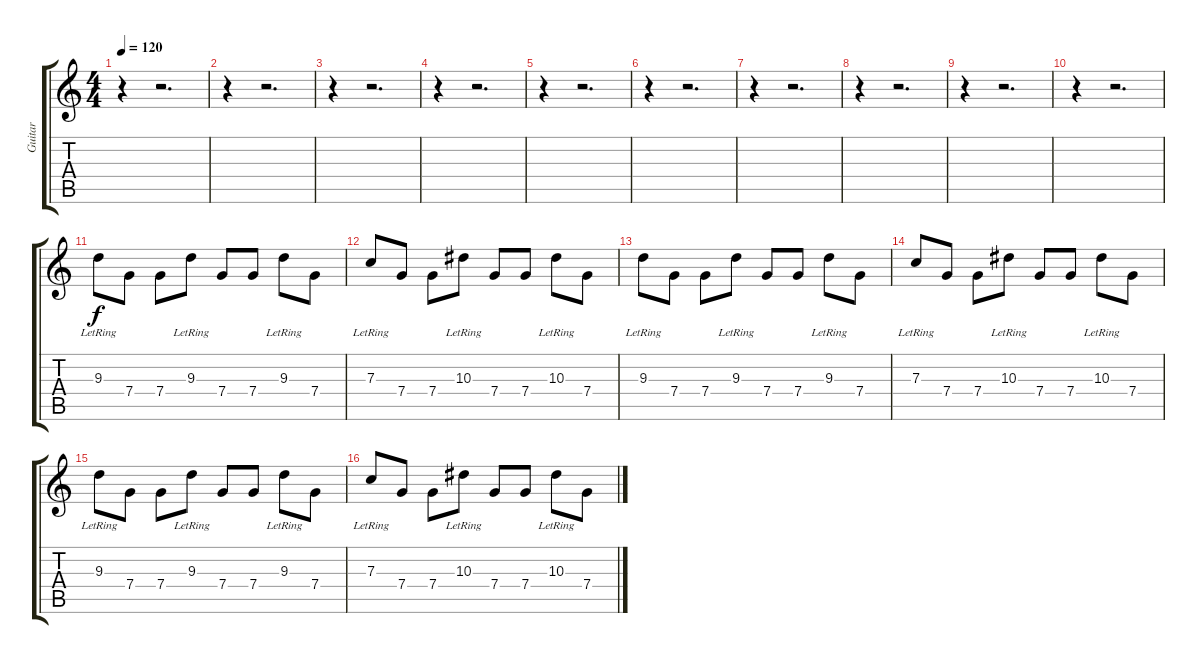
\track ("Guitar " "Guitar ") {instrument distortionguitar}
\staff {score tabs}
\tuning (D4 A3 F3 C3 G2 D2) {hide}
\ts (4 4)
\tempo 120
\clef g2
\ks c
r.4{dy f} r.2{d} |
r.4 r.2{d} |
r.4 r.2{d} |
r.4 r.2{d} |
r.4 r.2{d} |
r.4 r.2{d} |
r.4 r.2{d} |
r.4 r.2{d} |
r.4 r.2{d} |
r.4 r.2{d} |
9.3{lr}.8 7.4.8 7.4.8 9.3{lr}.8 7.4.8 7.4.8 9.3{lr}.8 7.4.8 |
7.3{lr}.8 7.4.8 7.4.8 10.3{lr}.8 7.4.8 7.4.8 10.3{lr}.8 7.4.8 |
9.3{lr}.8 7.4.8 7.4.8 9.3{lr}.8 7.4.8 7.4.8 9.3{lr}.8 7.4.8 |
7.3{lr}.8 7.4.8 7.4.8 10.3{lr}.8 7.4.8 7.4.8 10.3{lr}.8 7.4.8 |
9.3{lr}.8 7.4.8 7.4.8 9.3{lr}.8 7.4.8 7.4.8 9.3{lr}.8 7.4.8 |
7.3{lr}.8 7.4.8 7.4.8 10.3{lr}.8 7.4.8 7.4.8 10.3{lr}.8 7.4.8
